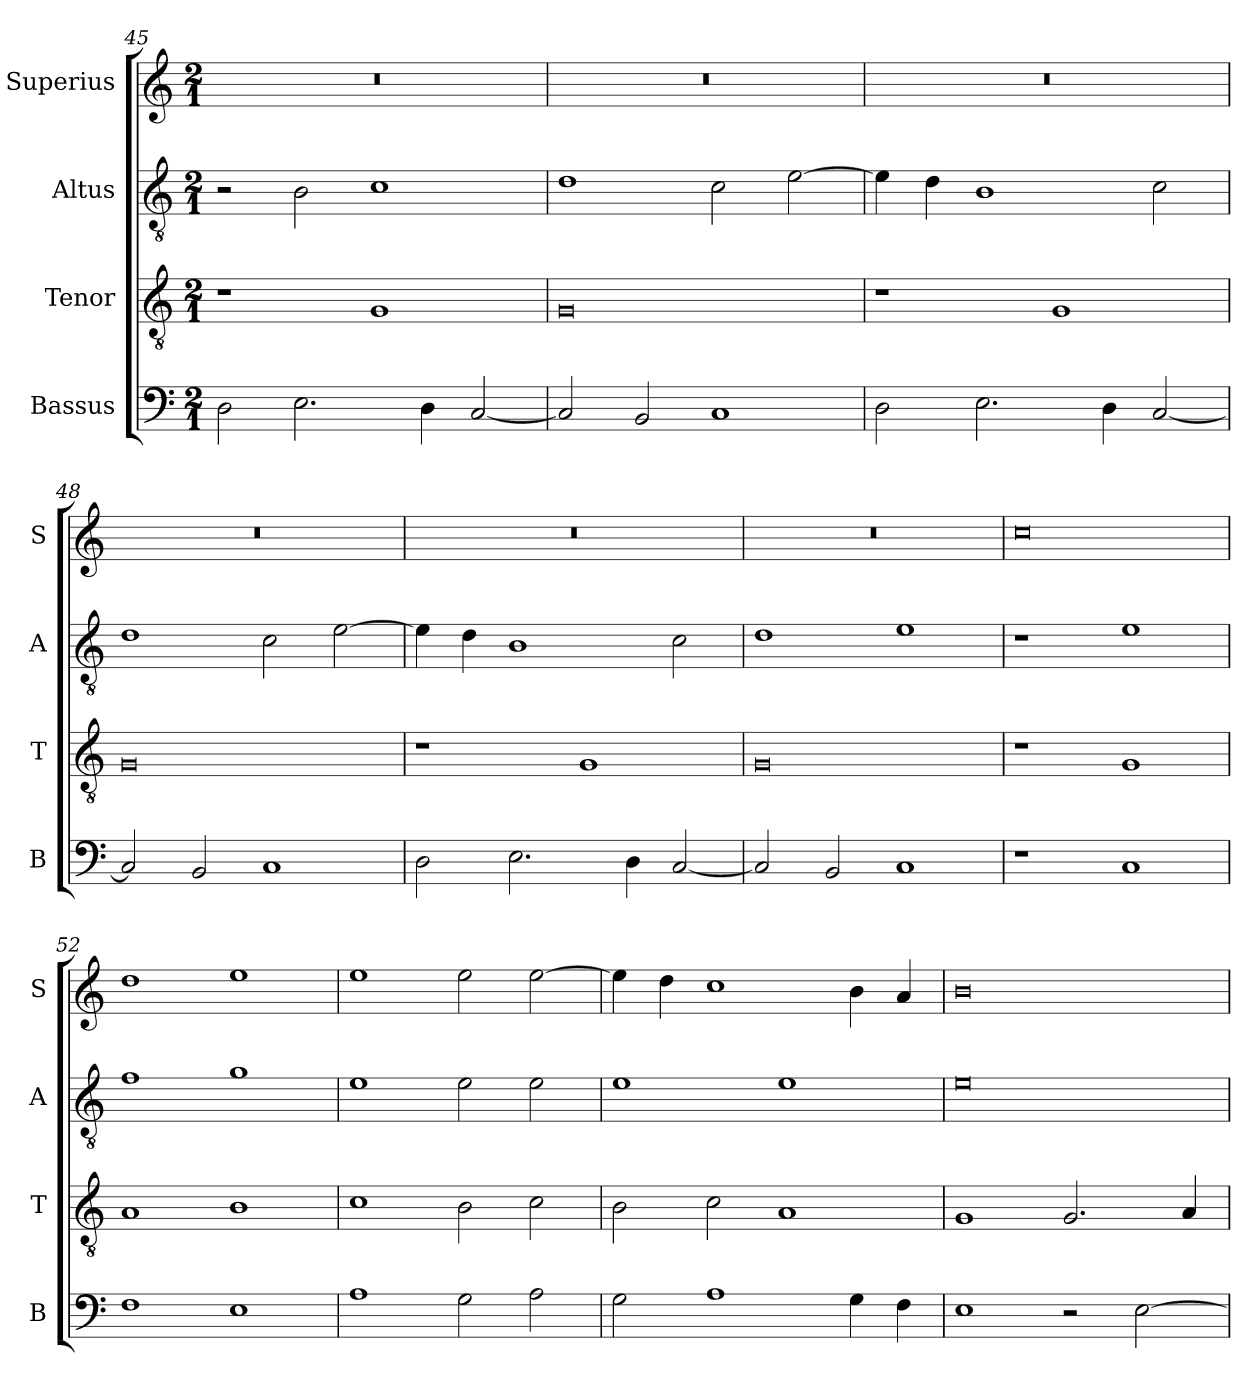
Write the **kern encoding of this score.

**kern	**kern	**kern	**kern
*part4	*part3	*part2	*part1
*staff4	*staff3	*staff2	*staff1
*I"Bassus	*I"Tenor	*I"Altus	*I"Superius
*I'B	*I'T	*I'A	*I'S
*clefF4	*clefGv2	*clefGv2	*clefG2
*k[]	*k[]	*k[]	*k[]
*M2/1	*M2/1	*M2/1	*M2/1
=45	=45	=45	=45
2D\	1r	2r	0r
2.E\	.	2B\	.
.	1G	1c	.
4D\	.	.	.
[2C/	.	.	.
=46	=46	=46	=46
2C/]	0G	1d	0r
2BB/	.	.	.
1C	.	2c\	.
.	.	[2e\	.
=47	=47	=47	=47
2D\	1r	4e\]	0r
.	.	4d\	.
2.E\	.	1B	.
.	1G	.	.
4D\	.	.	.
[2C/	.	2c\	.
=48	=48	=48	=48
2C/]	0G	1d	0r
2BB/	.	.	.
1C	.	2c\	.
.	.	[2e\	.
=49	=49	=49	=49
2D\	1r	4e\]	0r
.	.	4d\	.
2.E\	.	1B	.
.	1G	.	.
4D\	.	.	.
[2C/	.	2c\	.
=50	=50	=50	=50
2C/]	0G	1d	0r
2BB/	.	.	.
1C	.	1e	.
=51	=51	=51	=51
1r	1r	1r	0cc
1C	1G	1e	.
=52	=52	=52	=52
1F	1A	1f	1dd
1E	1B	1g	1ee
=53	=53	=53	=53
1A	1c	1e	1ee
2G\	2B\	2e\	2ee\
2A\	2c\	2e\	[2ee\
=54	=54	=54	=54
2G\	2B\	1e	4ee\]
.	.	.	4dd\
1A	2c\	.	1cc
.	1A	1e	.
4G\	.	.	4b\
4F\	.	.	4a/
=55	=55	=55	=55
1E	1G	0e	0b
2r	2.G/	.	.
[2E\	.	.	.
.	4A/	.	.
=	=	=	=
*-	*-	*-	*-
